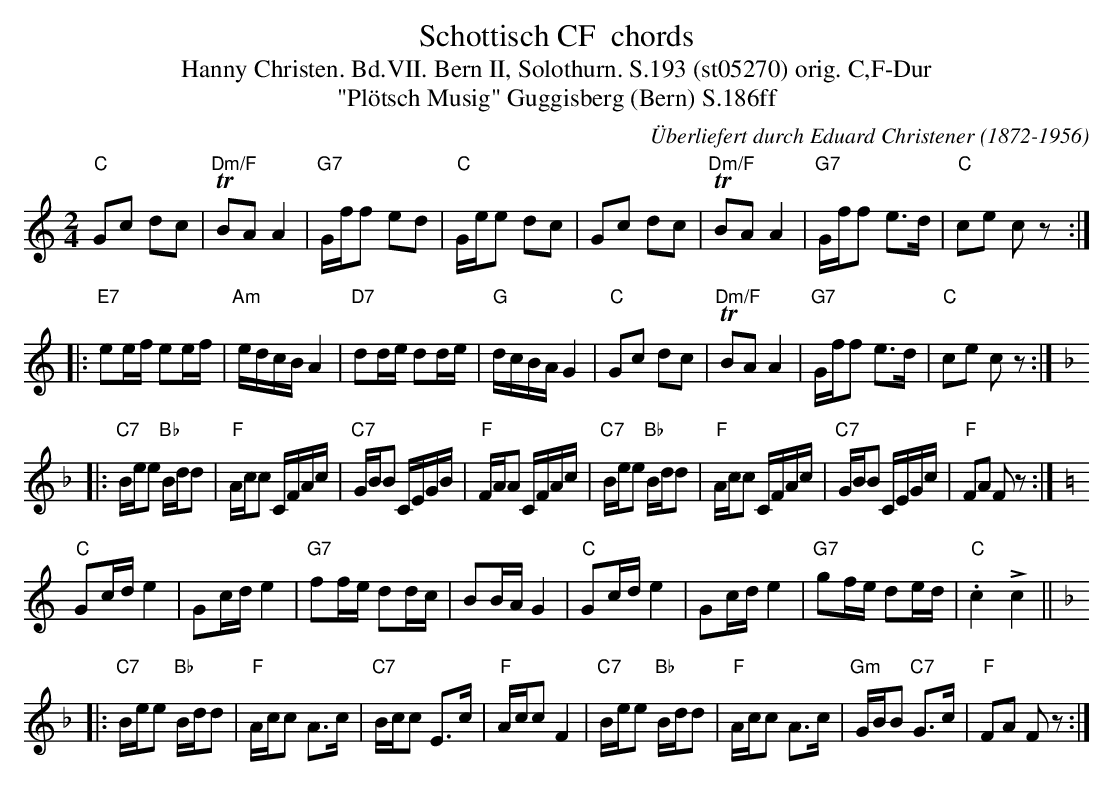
X:1
T: Schottisch CF  chords
T:Hanny Christen. Bd.VII. Bern II, Solothurn. S.193 (st05270) orig. C,F-Dur
T: "Pl\"otsch Musig" Guggisberg (Bern) S.186ff
C: \"Uberliefert durch Eduard Christener (1872-1956)
M:2/4
L:1/8
K:C %%MIDI gchordon
"C"Gc dc | "Dm/F"TBA A2 | "G7"G/f/f ed | "C"G/e/e dc | Gc dc | "Dm/F"TBA A2 | "G7"G/f/f e>d | "C"ce cz :| [L:1/16]
|: "E7"e2ef e2ef | "Am"edcB A4 | "D7"d2de d2de | "G"dcBA G4 | "C"G2c2 d2c2 | "Dm/F"TB2A2A4 | "G7"Gff2 e3d | "C"c2e2 c2z2 :| [K:F]
|: "C7"Bee2 "Bb"Bdd2 | "F"Acc2 CFAc | "C7"GBB2 CEGB | "F"FAA2 CFAc | "C7"Bee2 "Bb"Bdd2 | "F"Acc2 CFAc | "C7"GBB2 CEGc | "F"F2A2 F2z2 :| [K:C]
"C"G2cd e4 | G2cd e4 | "G7"f2fe d2dc | B2BA G4 | "C"G2cd e4 | G2cd e4 | "G7"g2fe d2ed | "C".c4+>+c4 || [K:F]
|: "C7"Bee2 "Bb"Bdd2 | "F"Acc2 A3c | "C7"Bcc2 E3c | "F"Acc2 F4 | "C7"Bee2 "Bb"Bdd2 | "F"Acc2 A3c | "Gm"GBB2 "C7"G3c | "F"F2A2 F2z2 :|
